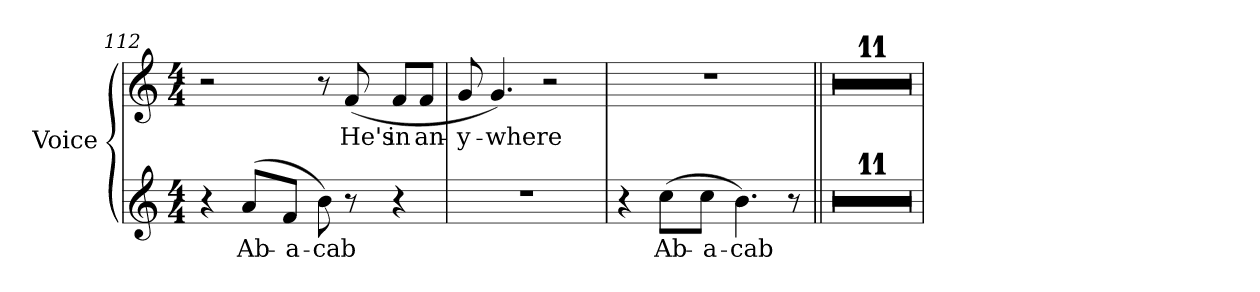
**kern	**text	**kern	**text
*part2	*part2	*part1	*part1
*staff2	*staff2	*staff1	*staff1
*I"Voice	*	*I"Voice	*
*I'Voice	*	*I'Voice	*
*clefG2	*	*clefG2	*
*k[]	*	*k[]	*
*C:	*	*C:	*
*M4/4	*	*M4/4	*
=112	=112	=112	=112
4r	.	2r	.
!	!LO:LY:b:color=#000000	!	!
(8ai/L	Ab-	.	.
!	!LO:LY:b:color=#000000	!	!
8fi/J	-a-	.	.
!	!LO:LY:b:color=#000000	!	!
8bi\)	-cab	8r	.
!	!	!	!LO:LY:b:color=#000000
8r	.	(8fi/	He's
!	!	!	!LO:LY:b:color=#000000
4r	.	8fi/L	in
!	!	!	!LO:LY:b:color=#000000
.	.	8fi/J	an-
=113	=113	=113	=113
!	!	!	!LO:LY:b:color=#000000
1r	.	8gi/	-y-
!	!	!	!LO:LY:b:color=#000000
.	.	4.gi/)	-where
.	.	2r	.
!!LO:LB:g=z
=114	=114	=114	=114
4r	.	1r	.
!	!LO:LY:b:color=#000000	!	!
(8cci\L	Ab-	.	.
!	!LO:LY:b:color=#000000	!	!
8cci\J	-a-	.	.
!	!LO:LY:b:color=#000000	!	!
4.bi\)	-cab	.	.
8r	.	.	.
=115||	=115||	=115||	=115||
1r	.	1r	.
=116	=116	=116	=116
1r	.	1r	.
=117	=117	=117	=117
1r	.	1r	.
=118	=118	=118	=118
1r	.	1r	.
=119	=119	=119	=119
1r	.	1r	.
=120	=120	=120	=120
1r	.	1r	.
=121	=121	=121	=121
1r	.	1r	.
=122	=122	=122	=122
1r	.	1r	.
!!LO:LB:g=z
=123	=123	=123	=123
1r	.	1r	.
=124	=124	=124	=124
1r	.	1r	.
=125	=125	=125	=125
1r	.	1r	.
=	=	=	=
*-	*-	*-	*-
